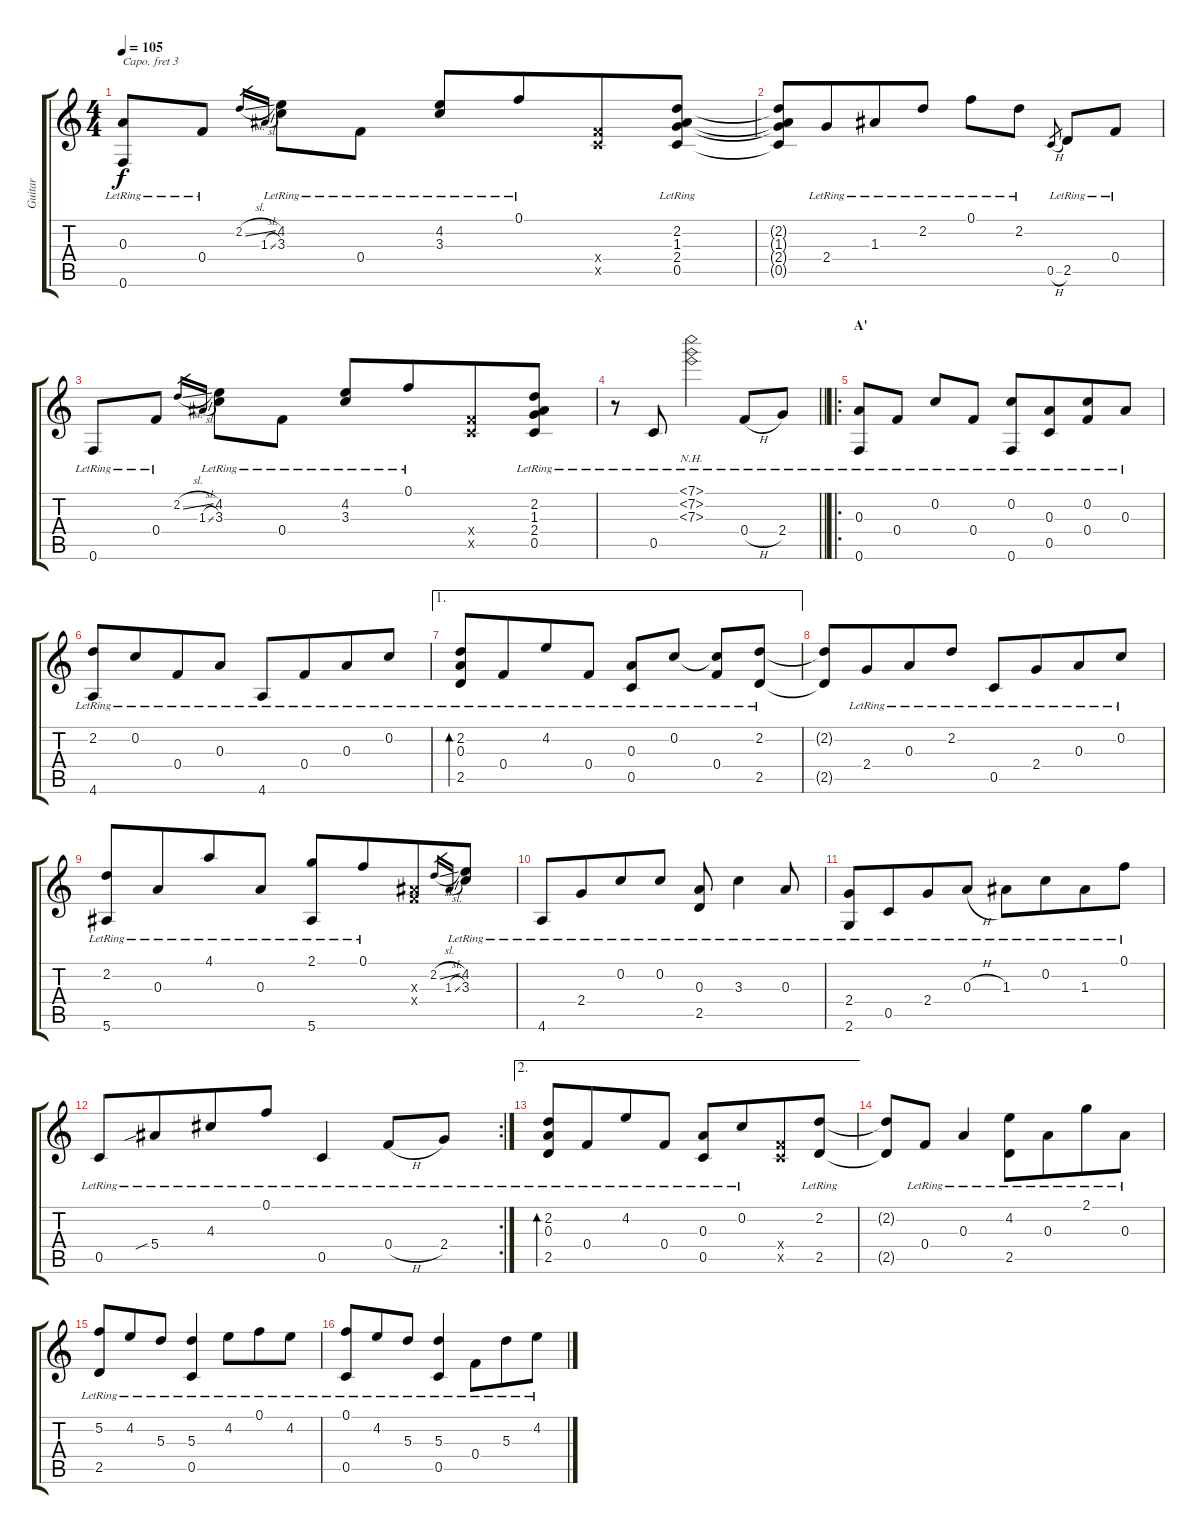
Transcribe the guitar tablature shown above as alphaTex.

\track ("Guitar" "Guitar") {instrument acousticguitarsteel}
\staff {score tabs}
\capo 3
\tuning (D4 A3 Gb3 D3 A2 D2) {hide}
\ts (4 4)
\tempo 105
\clef g2
\ks c
(0.3{lr} 0.6{lr}).8{dy f} 0.4{lr}.8 2.2{sl}.16{gr} 1.3{sl}.16{gr beam merge} (4.2{lr} 3.3{lr}).8 0.4{lr}.8 (4.2{lr} 3.3{lr}).8 0.1{lr}.8{beam merge} (0.4{x} 0.5{x}).8 (2.2{lr} 1.3{lr} 2.4{lr} 0.5{lr}).8 |
(2.2{t} 1.3{t} 2.4{t} 0.5{t}).8 2.4{lr}.8{beam merge} 1.3{lr}.8 2.2{lr}.8 0.1{lr}.8 2.2{lr}.8 0.5{h}.8{gr beam merge} 2.5{lr}.8 0.4{lr}.8 |
0.6{lr}.8 0.4{lr}.8 2.2{sl}.16{gr} 1.3{sl}.16{gr beam merge} (4.2{lr} 3.3{lr}).8 0.4{lr}.8 (4.2{lr} 3.3{lr}).8 0.1{lr}.8{beam merge} (0.4{x} 0.5{x}).8 (2.2{lr} 1.3{lr} 2.4{lr} 0.5{lr}).8 |
\barLineRight lightlight
r.8 0.5{lr}.8 (7.1{nh lr} 7.2{nh lr} 7.3{nh lr}).2 0.4{h lr}.8 2.4{lr}.8 |
\ro
\section ("" "A'")
(0.3{lr} 0.6{lr}).8 0.4{lr}.8 0.2{lr}.8 0.4{lr}.8 (0.2{lr} 0.6{lr}).8 (0.3{lr} 0.5{lr}).8{beam merge} (0.2{lr} 0.4{lr}).8 0.3{lr}.8 |
(2.2{lr} 4.6{lr}).8 0.2{lr}.8{beam merge} 0.4{lr}.8 0.3{lr}.8 4.6{lr}.8 0.4{lr}.8{beam merge} 0.3{lr}.8 0.2{lr}.8 |
\ae 1
(2.2{lr} 0.3{lr} 2.5{lr}).8{bd 480} 0.4{lr}.8{beam merge} 4.2{lr}.8 0.4{lr}.8 (0.3{lr} 0.5).8 0.2{lr}.8 (0.2{t} 0.4{lr}).8 (2.2{lr} 2.5{lr}).8 |
(2.2{t} 2.5{t}).8 2.4{lr}.8{beam merge} 0.3{lr}.8 2.2{lr}.8 0.5{lr}.8 2.4{lr}.8{beam merge} 0.3{lr}.8 0.2{lr}.8 |
(2.2{lr} 5.6{lr}).8 0.3{lr}.8{beam merge} 4.1{lr}.8 0.3{lr}.8 (2.1{lr} 5.6{lr}).8 0.1{lr}.8{beam merge} (1.3{x} 0.4{x}).8 2.2{sl}.16{gr} 1.3{sl}.16{gr} (4.2{lr} 3.3{lr}).8 |
4.6{lr}.8 2.4{lr}.8{beam merge} 0.2{lr}.8 0.2{lr}.8 (0.3{lr} 2.5{lr}).8 3.3{lr}.4 0.3{lr}.8 |
(2.4{lr} 2.6{lr}).8 0.5{lr}.8{beam merge} 2.4{lr}.8 0.3{h lr}.8 1.3{lr}.8 0.2{lr}.8{beam merge} 1.3{lr}.8 0.1{lr}.8 |
\rc 2
0.5{lr}.8 5.4{sib lr}.8{beam merge} 4.3{lr}.8 0.1{lr}.8 0.5{lr}.4{beam merge} 0.4{h lr}.8 2.4{lr}.8 |
\ae 2
(2.2{lr} 0.3{lr} 2.5{lr}).8{bd 480} 0.4{lr}.8{beam merge} 4.2{lr}.8 0.4{lr}.8 (0.3 0.5{lr}).8 0.2{lr}.8{beam merge} (0.4{x} 0.5{x}).8 (2.2{lr} 2.5{lr}).8 |
(2.2{t} 2.5{t}).8 0.4{lr}.8 0.3{lr}.4 (4.2{lr} 2.5{lr}).8 0.3{lr}.8{beam merge} 2.1{lr}.8 0.3{lr}.8 |
(5.2{lr} 2.5{lr}).8 4.2{lr}.8{beam merge} 5.3{lr}.8 (5.3{lr} 0.5{lr}).4 4.2{lr}.8{beam merge} 0.1{lr}.8 4.2{lr}.8 |
(0.1{lr} 0.5{lr}).8 4.2{lr}.8{beam merge} 5.3{lr}.8 (5.3{lr} 0.5{lr}).4 0.4{lr}.8{beam merge} 5.3{lr}.8 4.2{lr}.8
